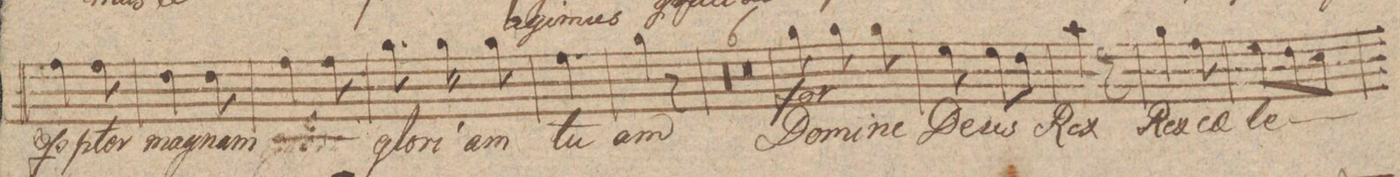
**kern	**text	**dynam
*I"Alto	*	*
*clefC3	*	*
*k[f#c#g#d#]	*	*
*M3/8	*	*
4g#\	pro-	.
8g#\	-pter	.
=60	=60	=60
4e\	ma-	.
8e\	-gnam	.
=61	=61	=61
*	*ij	*
4g#\	mag-	.
8g#\	-nam	.
*	*Xij	*
=62	=62	=62
8.a\	glo-	.
16a\	-ri-	.
8a\	-am	.
=63	=63	=63
4.f#\	tu-	.
=64	=64	=64
4a\	-am	.
8r	.	.
=65	=65	=65
1.r	.	.
=66	=66	=66
=67	=67	=67
=68	=68	=68
=69	=69	=69
2.r	.	.
=70	=70	=70
=71	=71	=71
8a\	Do-	f
8a\	-mi-	.
8a\	-ne	.
=72	=72	=72
8f#\	De-	.
8f#\L	-us	.
8e\J	.	.
=73	=73	=73
4b\	Rex	.
8r	.	.
=74	=74	=74
4a\	Rex	.
8g#\	cae-	.
=75	=75	=75
8f#\L	-le-	.
8e\	.	.
8d#\J	.	.
=76	=76	=76
*-	*-	*-
